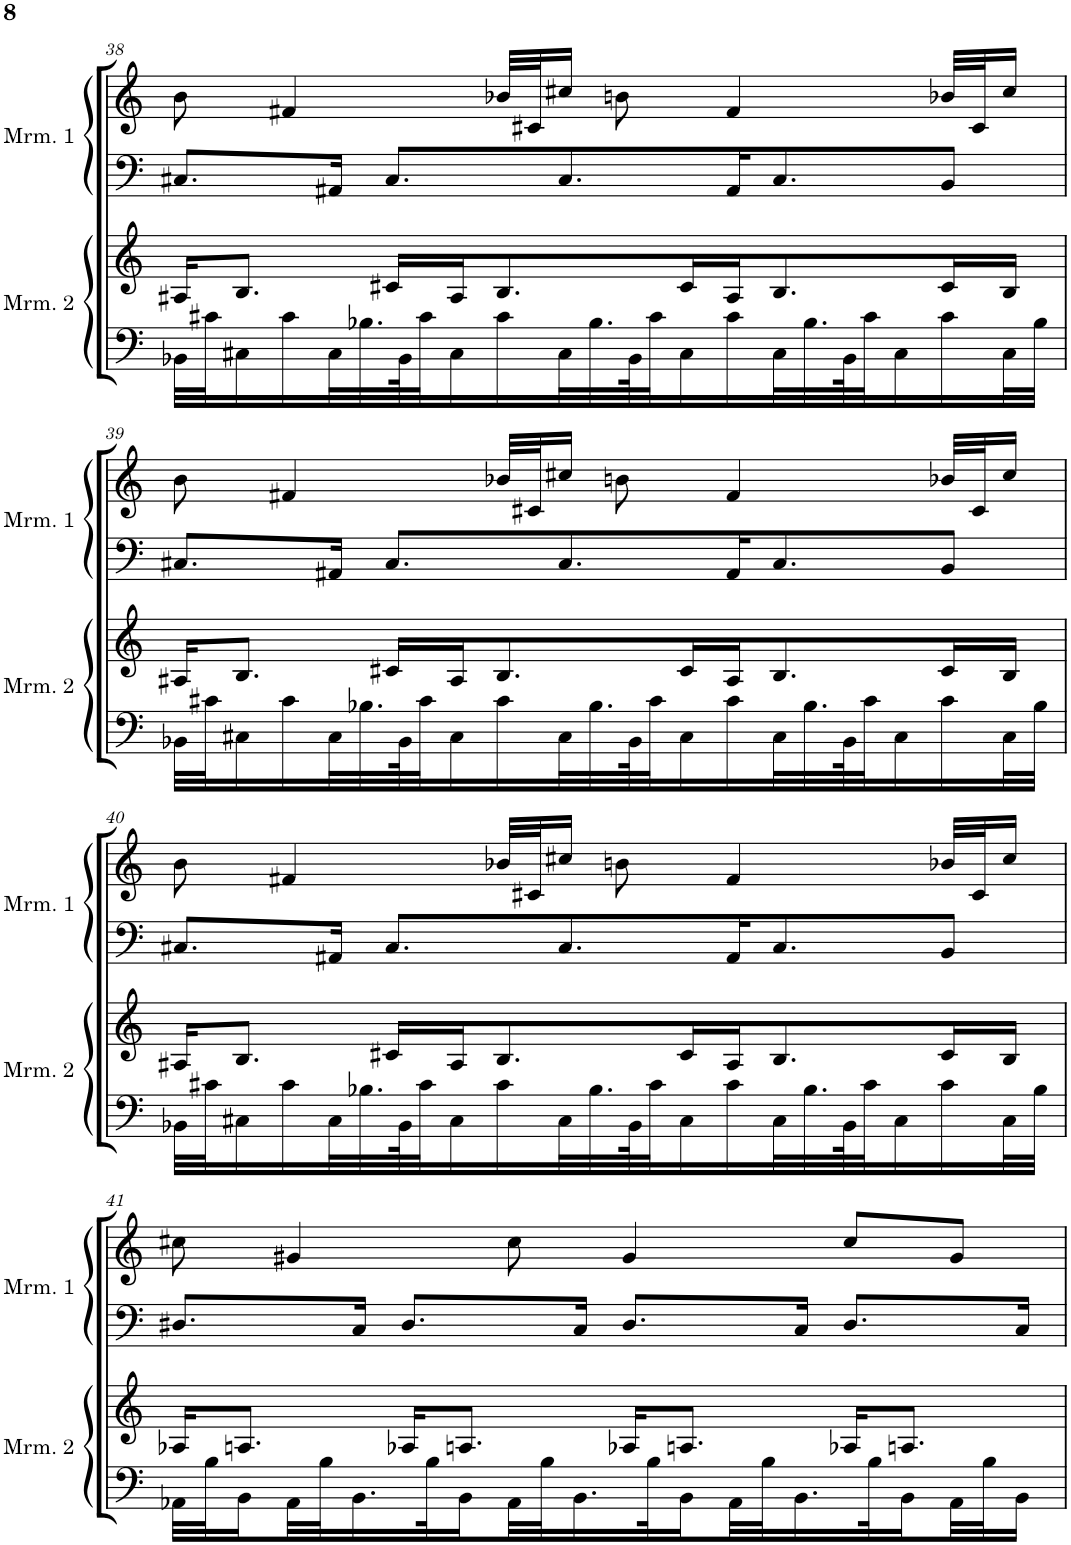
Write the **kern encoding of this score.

**kern	**kern	**kern	**kern
*part4	*part3	*part2	*part1
*staff4	*staff3	*staff2	*staff1
*I"Marimba 2	*I"Marimba 2	*I"Marimba 1	*I"Marimba 1
*I'Mrm. 2	*I'Mrm. 2	*I'Mrm. 1	*I'Mrm. 1
!!LO:PB:g=z
*clefF4	*clefG2	*clefF4	*clefG2
*k[]	*k[]	*k[]	*k[]
*M4/4	*M4/4	*M4/4	*M4/4
=38	=38	=38	=38
32BB-X\LLL	16A#X/KL	8.C#X/L	8b\
32c#X\J	.	.	.
16C#X\	8.B/J	.	.
16c#\	.	.	4f#X/
32C#\L	.	16AA#X/Jk	.
32.B-X\	.	.	.
.	16c#X/LL	8.C#/L	.
64BB-\K	.	.	.
32c#\J	.	.	.
16C#\	16A#/J	.	.
16c#\	8.B/	.	32b-X/LLL
.	.	.	32c#X/J
32C#\L	.	8.C#/	16cc#X/JJ
32.B-\	.	.	.
.	.	.	8bn\
64BB-\K	.	.	.
32c#\J	.	.	.
16C#\	16c#/L	.	.
16c#\	16A#/J	16AA#/K	4f#/
32C#\L	8.B/	8.C#/	.
32.B-\	.	.	.
64BB-\K	.	.	.
32c#\J	.	.	.
16C#\	.	.	.
16c#\	16c#/L	8BB/J	32b-X/LLL
.	.	.	32c#/J
32C#\L	16B/JJ	.	16cc#/JJ
32B-\JJJ	.	.	.
!!LO:LB:g=z
=39	=39	=39	=39
32BB-X\LLL	16A#X/KL	8.C#X/L	8b\
32c#X\J	.	.	.
16C#X\	8.B/J	.	.
16c#\	.	.	4f#X/
32C#\L	.	16AA#X/Jk	.
32.B-X\	.	.	.
.	16c#X/LL	8.C#/L	.
64BB-\K	.	.	.
32c#\J	.	.	.
16C#\	16A#/J	.	.
16c#\	8.B/	.	32b-X/LLL
.	.	.	32c#X/J
32C#\L	.	8.C#/	16cc#X/JJ
32.B-\	.	.	.
.	.	.	8bn\
64BB-\K	.	.	.
32c#\J	.	.	.
16C#\	16c#/L	.	.
16c#\	16A#/J	16AA#/K	4f#/
32C#\L	8.B/	8.C#/	.
32.B-\	.	.	.
64BB-\K	.	.	.
32c#\J	.	.	.
16C#\	.	.	.
16c#\	16c#/L	8BB/J	32b-X/LLL
.	.	.	32c#/J
32C#\L	16B/JJ	.	16cc#/JJ
32B-\JJJ	.	.	.
!!LO:LB:g=z
=40	=40	=40	=40
32BB-X\LLL	16A#X/KL	8.C#X/L	8b\
32c#X\J	.	.	.
16C#X\	8.B/J	.	.
16c#\	.	.	4f#X/
32C#\L	.	16AA#X/Jk	.
32.B-X\	.	.	.
.	16c#X/LL	8.C#/L	.
64BB-\K	.	.	.
32c#\J	.	.	.
16C#\	16A#/J	.	.
16c#\	8.B/	.	32b-X/LLL
.	.	.	32c#X/J
32C#\L	.	8.C#/	16cc#X/JJ
32.B-\	.	.	.
.	.	.	8bn\
64BB-\K	.	.	.
32c#\J	.	.	.
16C#\	16c#/L	.	.
16c#\	16A#/J	16AA#/K	4f#/
32C#\L	8.B/	8.C#/	.
32.B-\	.	.	.
64BB-\K	.	.	.
32c#\J	.	.	.
16C#\	.	.	.
16c#\	16c#/L	8BB/J	32b-X/LLL
.	.	.	32c#/J
32C#\L	16B/JJ	.	16cc#/JJ
32B-\JJJ	.	.	.
!!LO:LB:g=z
=41	=41	=41	=41
32AA-X\LLL	16A-X/KL	8.D#X/L	8cc#X\
32B\J	.	.	.
16BB\	8.An/J	.	.
32AA-\L	.	.	4g#X/
32B\J	.	.	.
16.BB\	.	16C/Jk	.
.	16A-X/KL	8.D#/L	.
32B\K	.	.	.
16BB\	8.An/J	.	.
32AA-\L	.	.	8cc#\
32B\J	.	.	.
16.BB\	.	16C/Jk	.
.	16A-X/KL	8.D#/L	4g#/
32B\K	.	.	.
16BB\	8.An/J	.	.
32AA-\L	.	.	.
32B\J	.	.	.
16.BB\	.	16C/Jk	.
.	16A-X/KL	8.D#/L	8cc#/L
32B\K	.	.	.
16BB\	8.An/J	.	.
32AA-\L	.	.	8g#/J
32B\J	.	.	.
16BB\JJ	.	16C/Jk	.
=	=	=	=
*-	*-	*-	*-
